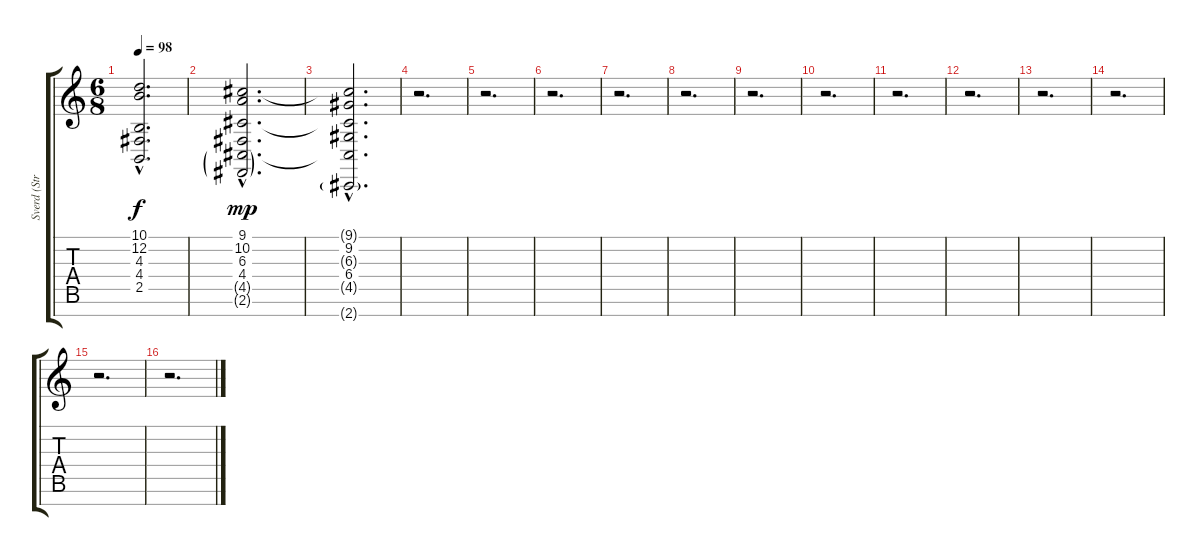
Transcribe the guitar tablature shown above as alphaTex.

\track ("Sverd (Strings)" "Sverd (Str") {instrument synthstrings1}
\staff {score tabs}
\tuning (E4 B3 G3 D3 A2 E2 B1) {hide}
\ts (6 8)
\tempo 98
\clef g2
\ks c
(10.1{hac t} 12.2{hac t} 4.3{hac t} 4.4{hac t} 2.5{hac t}).2{d dy f} |
(9.1{hac} 10.2{hac} 6.3{hac} 4.4{hac} 4.5{g hac} 2.6{g hac}).2{d dy mp volume 14 instrument stringensemble1} |
(9.1{hac t} 9.2{hac} 6.3{hac t} 6.4{hac} 4.5{hac t} 2.7{g hac}).2{d volume 14 instrument stringensemble1} |
r.2{d} |
r.2{d} |
r.2{d} |
r.2{d} |
r.2{d} |
r.2{d} |
r.2{d} |
r.2{d} |
r.2{d} |
r.2{d} |
r.2{d} |
r.2{d} |
r.2{d}
